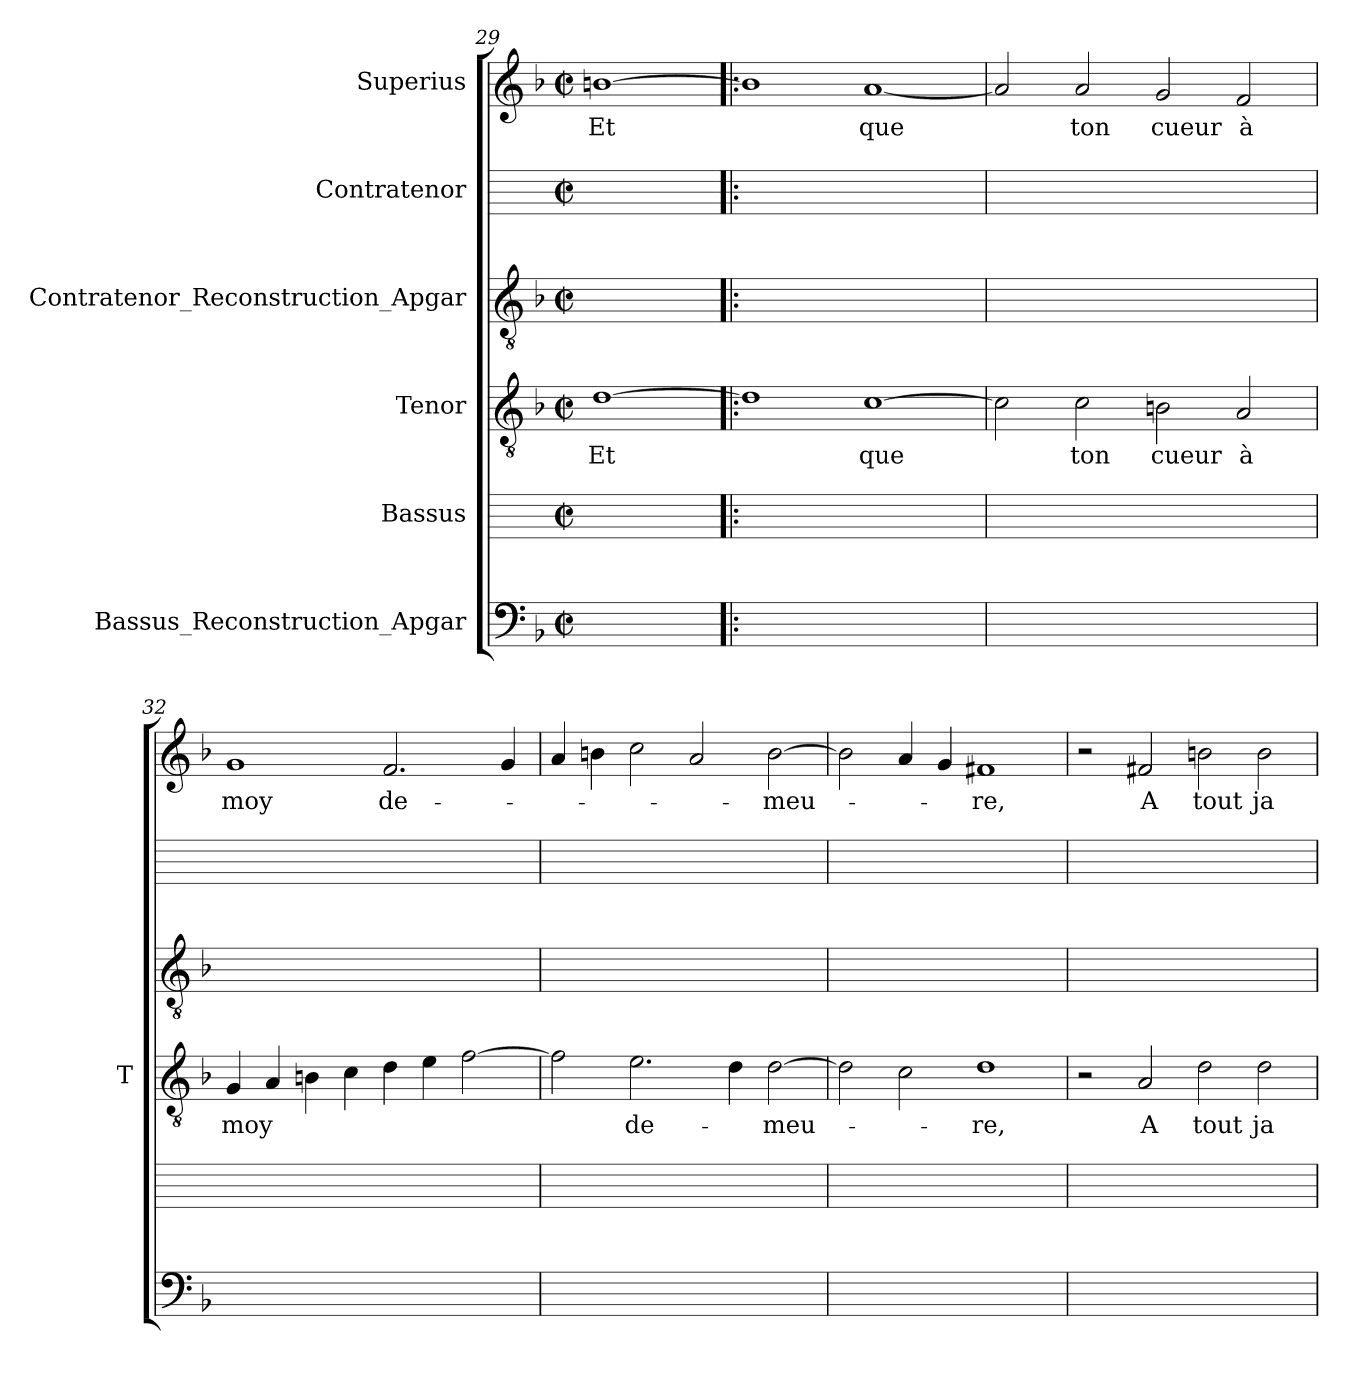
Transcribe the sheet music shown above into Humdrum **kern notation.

**kern	**kern	**kern	**text	**kern	**kern	**kern	**text
*part6	*part5	*part4	*part4	*part3	*part2	*part1	*part1
*staff6	*staff5	*staff4	*staff4	*staff3	*staff2	*staff1	*staff1
*I"Bassus_Reconstruction_Apgar	*I"Bassus	*I"Tenor	*	*I"Contratenor_Reconstruction_Apgar	*I"Contratenor	*I"Superius	*
*	*	*I'T	*	*	*	*	*
*clefF4	*	*clefGv2	*	*clefGv2	*	*clefG2	*
*k[b-]	*	*k[b-]	*	*k[b-]	*	*k[b-]	*
*F:	*	*F:	*	*F:	*	*F:	*
*M2/2	*M2/2	*M2/2	*	*M2/2	*M2/2	*M2/2	*
*met(c|)	*met(c|)	*met(c|)	*	*met(c|)	*met(c|)	*met(c|)	*
=29	=29	=29	=29	=29	=29	=29	=29
1ryy	1ryy	[1d	-Et	1ryy	1ryy	[1b	-Et
=30!|:	=30!|:	=30!|:	=30!|:	=30!|:	=30!|:	=30!|:	=30!|:
0ryy	0ryy	1d]	.	0ryy	0ryy	1b]	.
.	.	[1c	-que	.	.	[1a	-que
=31	=31	=31	=31	=31	=31	=31	=31
0ryy	0ryy	2c]	.	0ryy	0ryy	2a]	.
.	.	2c	-ton	.	.	2a	-ton
.	.	2B	-cueur	.	.	2g	-cueur
.	.	2A	-à	.	.	2f	-à
=32	=32	=32	=32	=32	=32	=32	=32
0ryy	0ryy	4G	-moy	0ryy	0ryy	1g	-moy
.	.	4A	.	.	.	.	.
.	.	4B	.	.	.	.	.
.	.	4c	.	.	.	.	.
.	.	4d	.	.	.	2.f	de-
.	.	4e	.	.	.	.	.
.	.	[2f	.	.	.	.	.
.	.	.	.	.	.	4g	.
!!LO:PB:g=z
=33	=33	=33	=33	=33	=33	=33	=33
0ryy	0ryy	2f]	.	0ryy	0ryy	4a	.
.	.	.	.	.	.	4b	.
.	.	2.e	de-	.	.	2cc	.
.	.	.	.	.	.	2a	.
.	.	4d	.	.	.	.	.
.	.	[2d	meu-	.	.	[2b	meu-
=34	=34	=34	=34	=34	=34	=34	=34
0ryy	0ryy	2d]	.	0ryy	0ryy	2b]	.
.	.	2c	.	.	.	4a	.
.	.	.	.	.	.	4g	.
.	.	1d	-re,	.	.	1f#X	-re,
=35	=35	=35	=35	=35	=35	=35	=35
0ryy	0ryy	2r	.	0ryy	0ryy	2r	.
.	.	2A	-A	.	.	2f#X	-A
.	.	2d	-tout	.	.	2b	-tout
.	.	2d	ja-	.	.	2b	ja-
=	=	=	=	=	=	=	=
*-	*-	*-	*-	*-	*-	*-	*-
